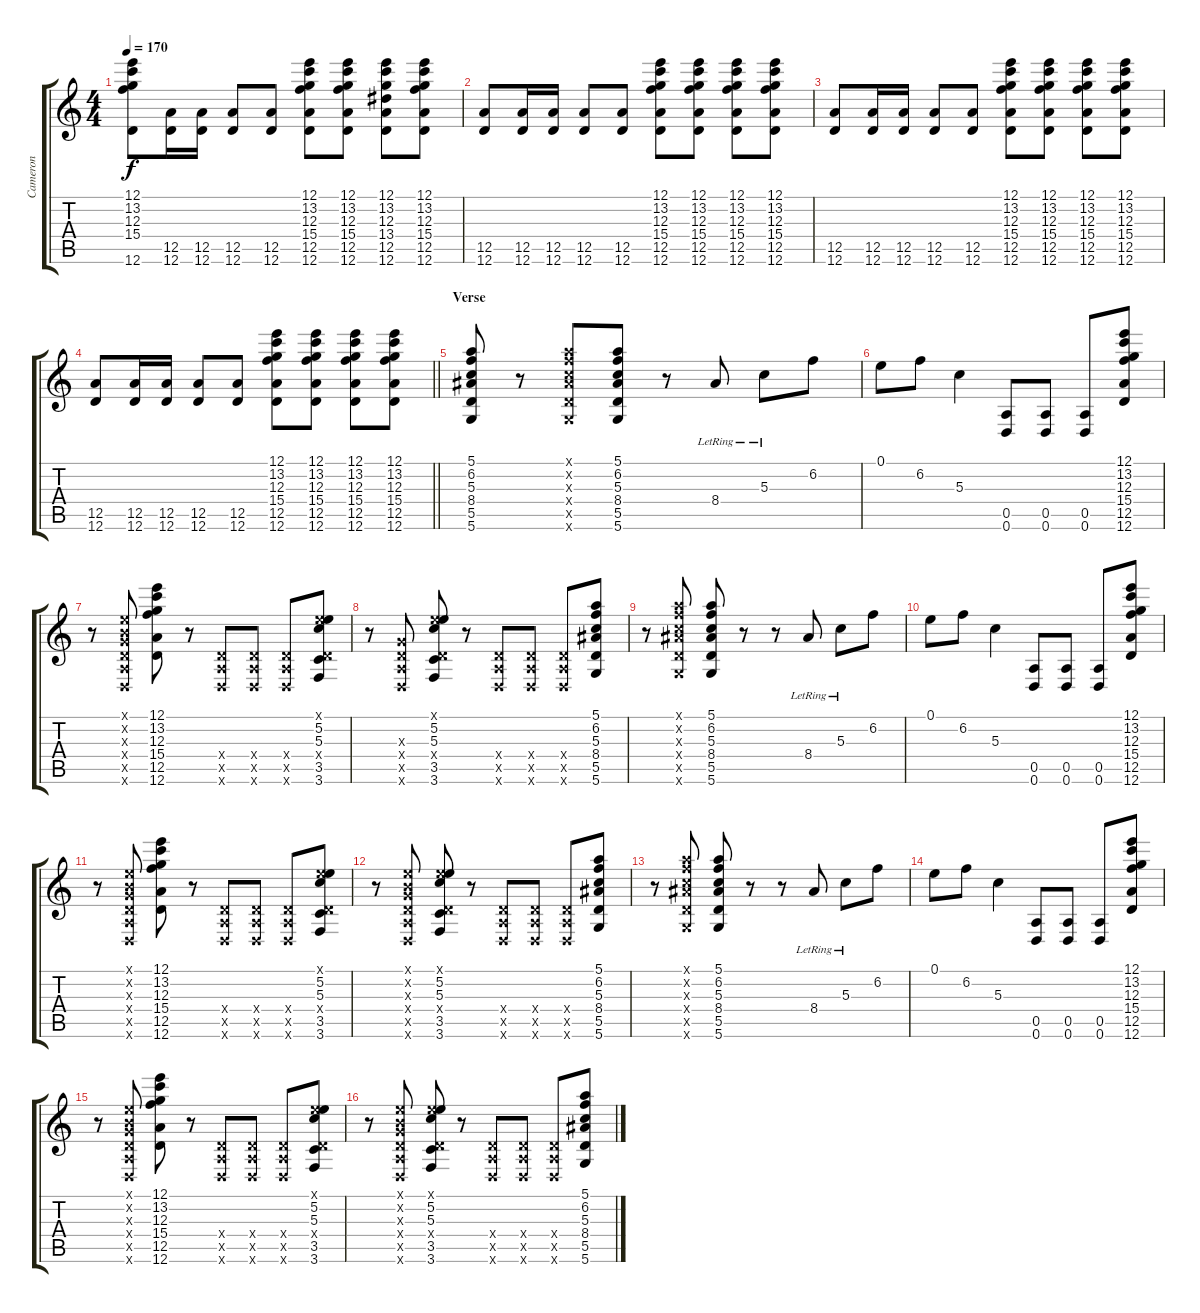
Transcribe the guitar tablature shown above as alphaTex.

\track ("Cameron" "Cameron") {instrument distortionguitar}
\staff {score tabs}
\tuning (E4 B3 G3 D3 A2 D2) {hide}
\ts (4 4)
\tempo 170
\clef g2
\ks c
(12.1{t} 13.2{t} 12.3{t} 15.4{t} 12.6{t}).8{dy f} (12.5 12.6).16 (12.5 12.6).16 (12.5 12.6).8 (12.5 12.6).8 (12.1 13.2 12.3 15.4 12.5 12.6).8 (12.1 13.2 12.3 15.4 12.5 12.6).8 (12.1 13.2 12.3 13.4 12.5 12.6).8 (12.1 13.2 12.3 15.4 12.5 12.6).8 |
(12.5 12.6).8 (12.5 12.6).16 (12.5 12.6).16 (12.5 12.6).8 (12.5 12.6).8 (12.1 13.2 12.3 15.4 12.5 12.6).8 (12.1 13.2 12.3 15.4 12.5 12.6).8 (12.1 13.2 12.3 15.4 12.5 12.6).8 (12.1 13.2 12.3 15.4 12.5 12.6).8 |
(12.5 12.6).8 (12.5 12.6).16 (12.5 12.6).16 (12.5 12.6).8 (12.5 12.6).8 (12.1 13.2 12.3 15.4 12.5 12.6).8 (12.1 13.2 12.3 15.4 12.5 12.6).8 (12.1 13.2 12.3 15.4 12.5 12.6).8 (12.1 13.2 12.3 15.4 12.5 12.6).8 |
\barLineRight lightlight
(12.5 12.6).8 (12.5 12.6).16 (12.5 12.6).16 (12.5 12.6).8 (12.5 12.6).8 (12.1 13.2 12.3 15.4 12.5 12.6).8 (12.1 13.2 12.3 15.4 12.5 12.6).8 (12.1 13.2 12.3 15.4 12.5 12.6).8 (12.1 13.2 12.3 15.4 12.5 12.6).8 |
\section ("" "Verse")
(5.1 6.2 5.3 8.4 5.5 5.6).8 r.8 (5.1{x} 6.2{x} 5.3{x} 8.4{x} 5.5{x} 5.6{x}).8 (5.1 6.2 5.3 8.4 5.5 5.6).8 r.8 8.4{lr}.8 5.3{lr}.8 6.2.8 |
0.1.8 6.2.8 5.3.4 (0.5 0.6).8 (0.5 0.6).8 (0.5 0.6).8 (12.1 13.2 12.3 15.4 12.5 12.6).8 |
r.8 (0.1{x} 0.2{x} 0.3{x} 0.4{x} 0.5{x} 0.6{x}).8 (12.1 13.2 12.3 15.4 12.5 12.6).8 r.8 (0.4{x} 0.5{x} 0.6{x}).8 (0.4{x} 0.5{x} 0.6{x}).8 (0.4{x} 0.5{x} 0.6{x}).8 (0.1{x} 5.2 5.3 0.4{x} 3.5 3.6).8 |
r.8 (0.3{x} 0.4{x} 0.5{x} 0.6{x}).8 (0.1{x} 5.2 5.3 0.4{x} 3.5 3.6).8 r.8 (0.4{x} 0.5{x} 0.6{x}).8 (0.4{x} 0.5{x} 0.6{x}).8 (0.4{x} 0.5{x} 0.6{x}).8 (5.1 6.2 5.3 8.4 5.5 5.6).8 |
r.8 (5.1{x} 6.2{x} 5.3{x} 8.4{x} 5.5{x} 5.6{x}).8 (5.1 6.2 5.3 8.4 5.5 5.6).8 r.8 r.8 8.4{lr}.8 5.3{lr}.8 6.2.8 |
0.1.8 6.2.8 5.3.4 (0.5 0.6).8 (0.5 0.6).8 (0.5 0.6).8 (12.1 13.2 12.3 15.4 12.5 12.6).8 |
r.8 (0.1{x} 0.2{x} 0.3{x} 0.4{x} 0.5{x} 0.6{x}).8 (12.1 13.2 12.3 15.4 12.5 12.6).8 r.8 (0.4{x} 0.5{x} 0.6{x}).8 (0.4{x} 0.5{x} 0.6{x}).8 (0.4{x} 0.5{x} 0.6{x}).8 (0.1{x} 5.2 5.3 0.4{x} 3.5 3.6).8 |
r.8 (0.1{x} 0.2{x} 0.3{x} 0.4{x} 0.5{x} 0.6{x}).8 (0.1{x} 5.2 5.3 0.4{x} 3.5 3.6).8 r.8 (0.4{x} 0.5{x} 0.6{x}).8 (0.4{x} 0.5{x} 0.6{x}).8 (0.4{x} 0.5{x} 0.6{x}).8 (5.1 6.2 5.3 8.4 5.5 5.6).8 |
r.8 (5.1{x} 6.2{x} 5.3{x} 8.4{x} 5.5{x} 5.6{x}).8 (5.1 6.2 5.3 8.4 5.5 5.6).8 r.8 r.8 8.4{lr}.8 5.3{lr}.8 6.2.8 |
0.1.8 6.2.8 5.3.4 (0.5 0.6).8 (0.5 0.6).8 (0.5 0.6).8 (12.1 13.2 12.3 15.4 12.5 12.6).8 |
r.8 (0.1{x} 0.2{x} 0.3{x} 0.4{x} 0.5{x} 0.6{x}).8 (12.1 13.2 12.3 15.4 12.5 12.6).8 r.8 (0.4{x} 0.5{x} 0.6{x}).8 (0.4{x} 0.5{x} 0.6{x}).8 (0.4{x} 0.5{x} 0.6{x}).8 (0.1{x} 5.2 5.3 0.4{x} 3.5 3.6).8 |
r.8 (0.1{x} 0.2{x} 0.3{x} 0.4{x} 0.5{x} 0.6{x}).8 (0.1{x} 5.2 5.3 0.4{x} 3.5 3.6).8 r.8 (0.4{x} 0.5{x} 0.6{x}).8 (0.4{x} 0.5{x} 0.6{x}).8 (0.4{x} 0.5{x} 0.6{x}).8 (5.1 6.2 5.3 8.4 5.5 5.6).8
